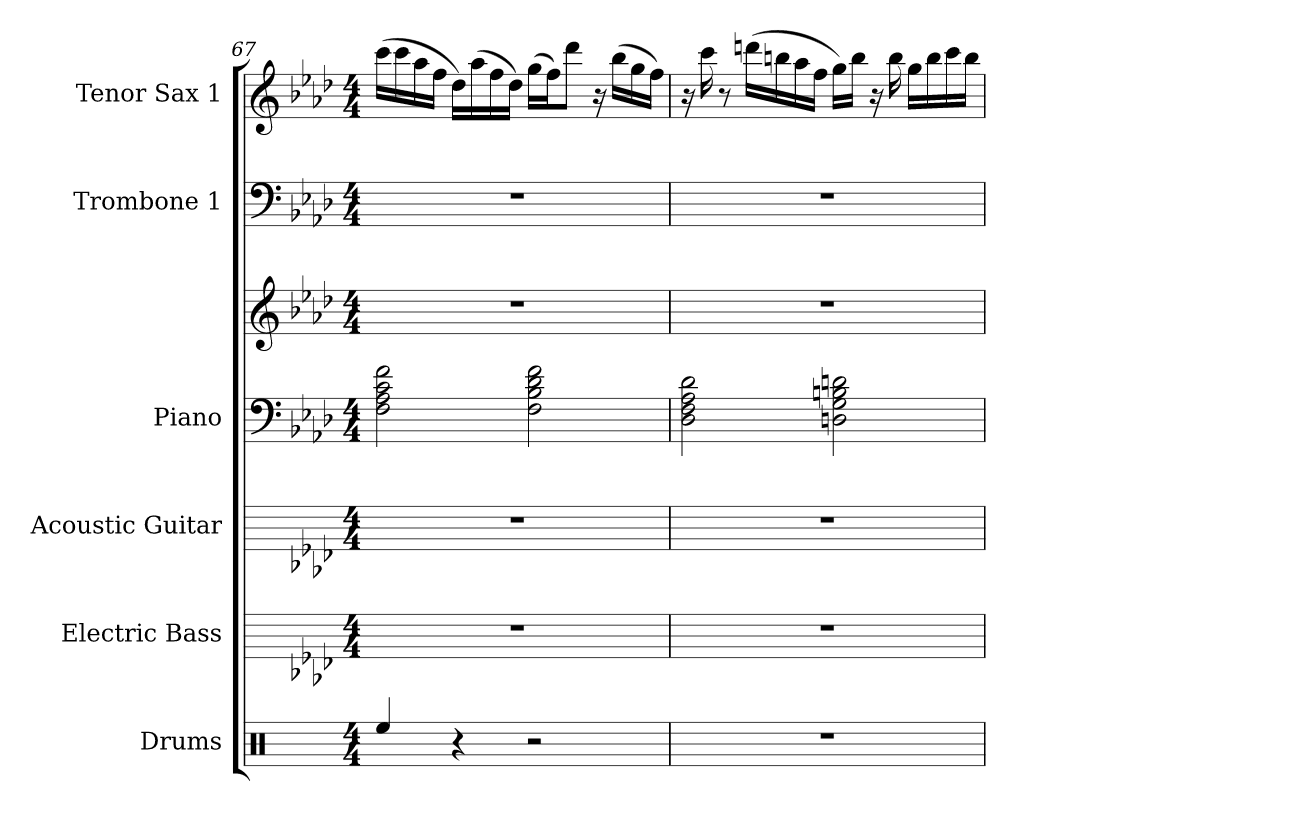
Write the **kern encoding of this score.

**kern	**kern	**kern	**kern	**kern	**kern	**kern
*part6	*part5	*part4	*part3	*part3	*part2	*part1
*staff7	*staff6	*staff5	*staff4	*staff3	*staff2	*staff1
*I"Drums	*I"Electric Bass	*I"Acoustic Guitar	*I"Piano	*	*I"Trombone 1	*I"Tenor Sax 1
*I'Drums	*I'El. B.	*I'Guit.	*I'Piano	*	*I'Tbn. 1	*I'Tenor 1
*clefX	*	*	*clefF4	*clefG2	*clefF4	*clefG2
*	*ITrd7c12	*	*	*	*	*ITrd8c14
*k[]	*k[b-e-a-d-]	*k[b-e-a-d-]	*k[b-e-a-d-]	*k[b-e-a-d-]	*k[b-e-a-d-]	*k[b-e-a-d-]
*M4/4	*M4/4	*M4/4	*M4/4	*M4/4	*M4/4	*M4/4
=67	=67	=67	=67	=67	=67	=67
4Ree/	1r	1r	2F\ 2A-\ 2c\ 2f\	1r	1r	(16cc\LL
.	.	.	.	.	.	16cc\
.	.	.	.	.	.	16a-\
.	.	.	.	.	.	16f\JJ
4r	.	.	.	.	.	16d-\LL)
.	.	.	.	.	.	(16a-\
.	.	.	.	.	.	16f\
.	.	.	.	.	.	16d-\JJ)
2r	.	.	2F\ 2B-\ 2d-\ 2f\	.	.	(16g\LL
.	.	.	.	.	.	16f\J)
.	.	.	.	.	.	8dd-\J
.	.	.	.	.	.	16r
.	.	.	.	.	.	(16b-\LL
.	.	.	.	.	.	16g\
.	.	.	.	.	.	16f\JJ)
=68	=68	=68	=68	=68	=68	=68
1r	1r	1r	2D-\ 2F\ 2A-\ 2d-\	1r	1r	16r
.	.	.	.	.	.	16cc\
.	.	.	.	.	.	8r
.	.	.	.	.	.	(16ddn\LL
.	.	.	.	.	.	16bn\
.	.	.	.	.	.	16a-\
.	.	.	.	.	.	16f\JJ
.	.	.	2Dn\ 2G\ 2Bn\ 2dn\	.	.	16g\LL)
.	.	.	.	.	.	16b\JJ
.	.	.	.	.	.	16r
.	.	.	.	.	.	16b\
.	.	.	.	.	.	16g\LL
.	.	.	.	.	.	16b\
.	.	.	.	.	.	16cc\
.	.	.	.	.	.	16b\JJ
=	=	=	=	=	=	=
*-	*-	*-	*-	*-	*-	*-
